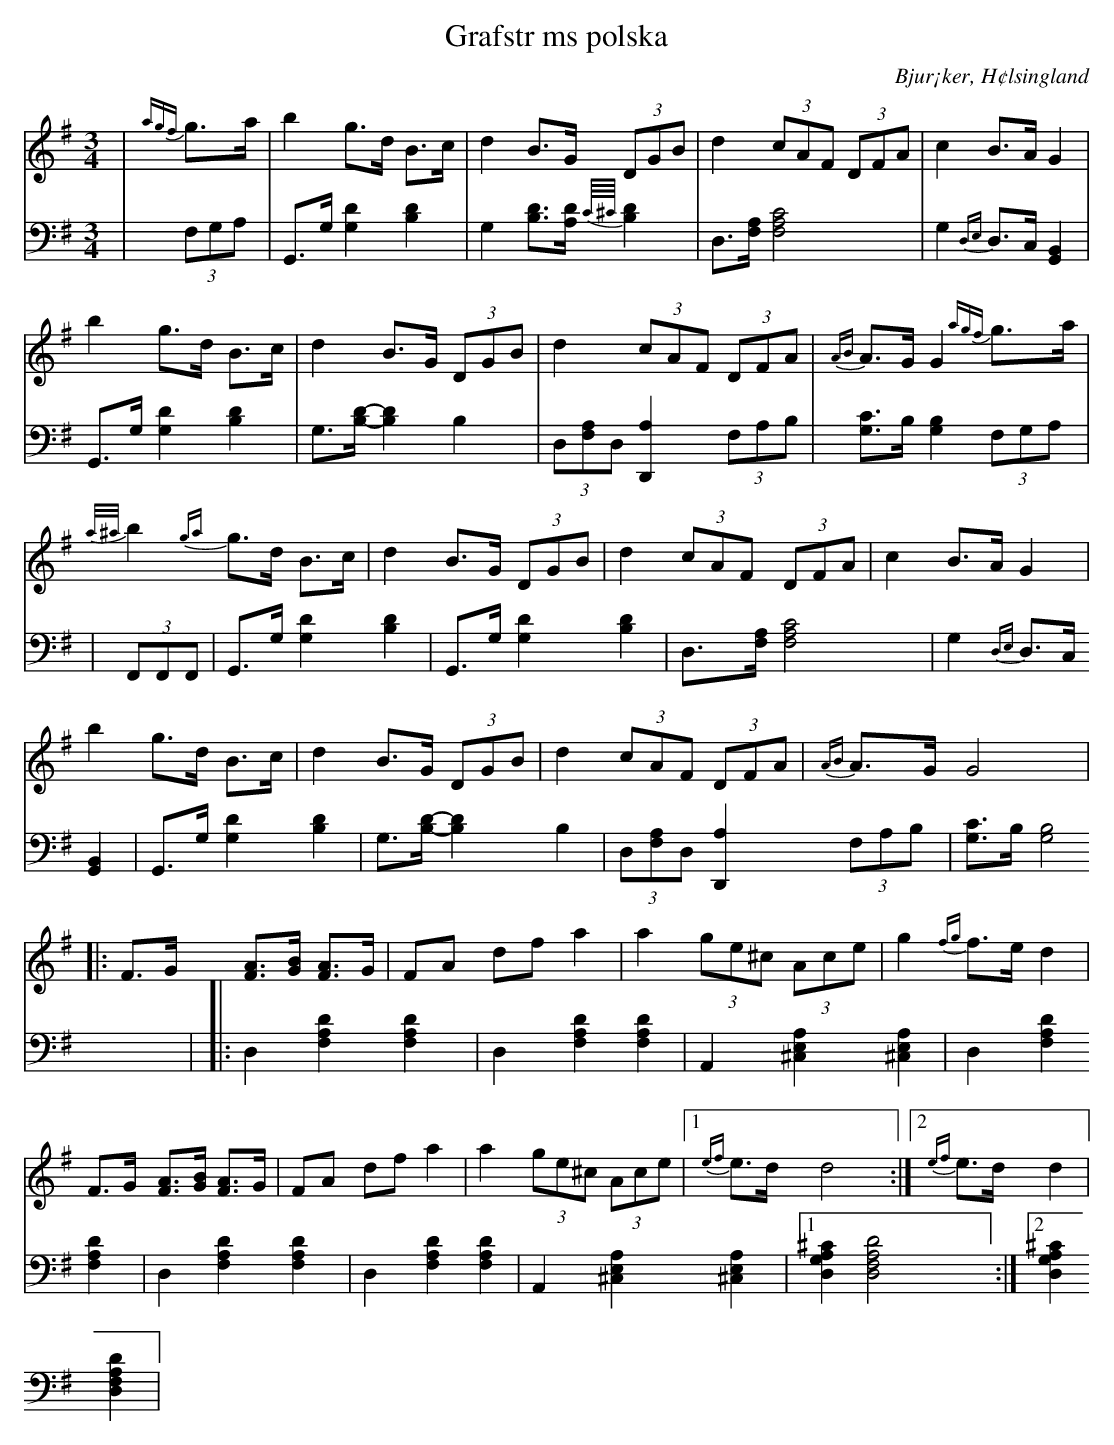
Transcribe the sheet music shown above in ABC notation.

X:1
T: Grafstr ms polska
O: Bjur¡ker, H¢lsingland
M: 3/4
L: 1/8
K: G
V:1
V:2
V: 1
|{agf}g>a|b2 g>d B>c|d2 B>G (3DGB|d2 (3cAF (3DFA|c2 B>A G2|
b2 g>d B>c|d2 B>G (3DGB|d2 (3cAF (3DFA|{AB}A>G G2 {agf}g>a|
{a/^a/}b2 {ga}g>d B>c|d2 B>G (3DGB|d2 (3cAF (3DFA|c2 B>A G2|
b2 g>d B>c|d2 B>G (3DGB|d2 (3cAF (3DFA|{AB}A>G G4|
|:F>G [FA]>[GB] [FA]>G |FA df a2 |a2 (3ge^c (3Ace |g2 {fg}f>e d2 |
F>G [FA]>[GB] [FA]>G |FA df a2 |a2 (3ge^c (3Ace |1 {ef}e>d d4:|2 {ef}e>d d2|
V:2 clef=bass
|(3F,G,A, | G,,>G, [G,2D2] [B,2D2]|G,2 [B,D]>[A,D] {C//^C//}[B,D]2|D,>[F,A,] [F,4A,4C4]| G,2 {D,E,}D,>C, [G,,2B,,2]|
 G,,>G, [G,2D2] [B,2D2]|G,>[B,D]-[B,2D2] B,2|(3D,[F,A,]D, [D,,2A,2] (3F,A,B,| [G,C]>B, [G,2B,2] (3F,G,A,|
|(3F,,F,,F,, | G,,>G, [G,2D2] [B,2D2]|G,,>G, [G,2D2] [B,2D2]|D,>[F,A,] [F,4A,4C4]| G,2 {D,E,}D,>C, [G,,2B,,2]|
 G,,>G, [G,2D2] [B,2D2]|G,>[B,D]-[B,2D2] B,2|(3D,[F,A,]D, [D,,2A,2] (3F,A,B,| [G,C]>B, [G,4B,4]|
|:D,2 [F,2A,2D2] [F,2A,2D2]|D,2 [F,2A,2D2] [F,2A,2D2]| A,,2 [^C,2E,2A,2] [^C,2E,2A,2]|D,2 [F,2A,2D2] [F,2A,2D2] |
D,2 [F,2A,2D2] [F,2A,2D2] | D,2 [F,2A,2D2] [F,2A,2D2] | A,,2 [^C,2E,2A,2] [^C,2E,2A,2]|1 [D,2G,2A,2^C2] [D,4F,4A,4D4]:|2 [D,2G,2A,2^C2] [D,2F,2A,2D2]|
